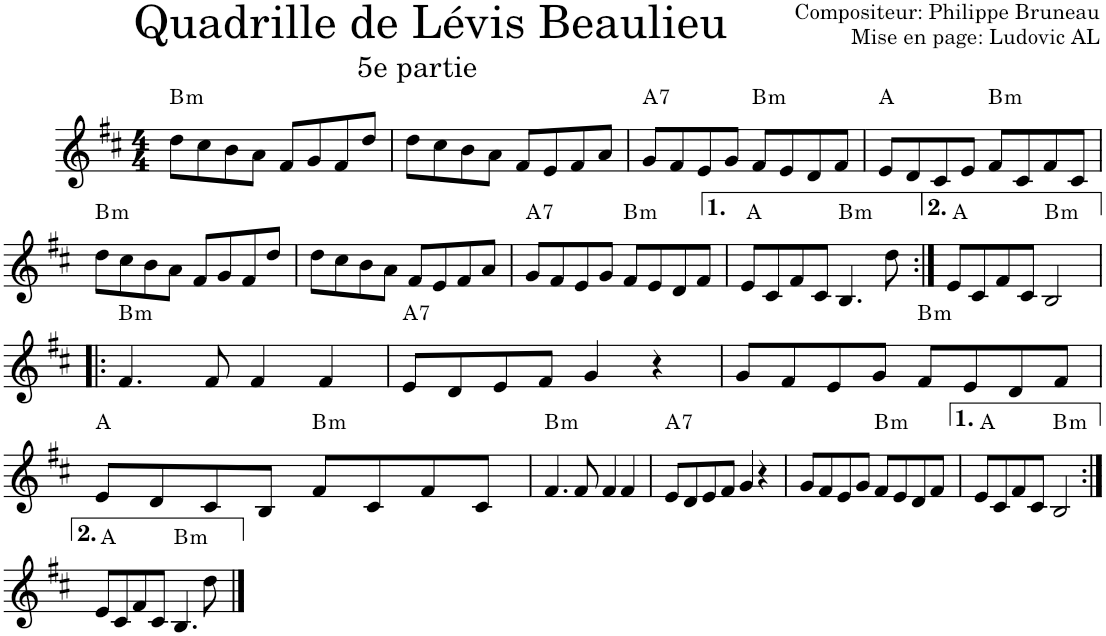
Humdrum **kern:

**kern	**harte
*part1	*part1
*staff1	*
*I"Voice	*
*I'V	*
*clefG2	*
*k[f#c#]	*
*M4/4	*
=1	=1
!	!LO:H:kt=m
8dd\L	B:min
8cc#\	.
8b\	.
8a\J	.
8f#/L	.
8g/	.
8f#/	.
8dd/J	.
=2	=2
8dd\L	.
8cc#\	.
8b\	.
8a\J	.
8f#/L	.
8e/	.
8f#/	.
8a/J	.
=3	=3
!	!LO:H:kt=7
8g/L	A:7
8f#/	.
8e/	.
8g/J	.
!	!LO:H:kt=m
8f#/L	B:min
8e/	.
8d/	.
8f#/J	.
=4	=4
8e/L	A:maj
8d/	.
8c#/	.
8e/J	.
!	!LO:H:kt=m
8f#/L	B:min
8c#/	.
8f#/	.
8c#/J	.
!!LO:LB:g=z
=5	=5
!	!LO:H:kt=m
8dd\L	B:min
8cc#\	.
8b\	.
8a\J	.
8f#/L	.
8g/	.
8f#/	.
8dd/J	.
=6	=6
8dd\L	.
8cc#\	.
8b\	.
8a\J	.
8f#/L	.
8e/	.
8f#/	.
8a/J	.
=7	=7
!	!LO:H:kt=7
8g/L	A:7
8f#/	.
8e/	.
8g/J	.
!	!LO:H:kt=m
8f#/L	B:min
8e/	.
8d/	.
8f#/J	.
=8	=8
8e/L	A:maj
8c#/	.
8f#/	.
8c#/J	.
!	!LO:H:kt=m
4.B/	B:min
8dd\	.
=9:|!	=9:|!
8e/L	A:maj
8c#/	.
8f#/	.
8c#/J	.
!	!LO:H:kt=m
2B/	B:min
!!LO:LB:g=z
=10!|:	=10!|:
!	!LO:H:kt=m
4.f#/	B:min
8f#/	.
4f#/	.
4f#/	.
=11	=11
!	!LO:H:kt=7
8e/L	A:7
8d/	.
8e/	.
8f#/J	.
4g/	.
4r	.
=12	=12
8g/L	.
8f#/	.
8e/	.
8g/J	.
!	!LO:H:kt=m
8f#/L	B:min
8e/	.
8d/	.
8f#/J	.
!!LO:LB:g=z
=13	=13
8e/L	A:maj
8d/	.
8c#/	.
8B/J	.
!	!LO:H:kt=m
8f#/L	B:min
8c#/	.
8f#/	.
8c#/J	.
=14	=14
!	!LO:H:kt=m
4.f#/	B:min
8f#/	.
4f#/	.
4f#/	.
=15	=15
!	!LO:H:kt=7
8e/L	A:7
8d/	.
8e/	.
8f#/J	.
4g/	.
4r	.
=16	=16
8g/L	.
8f#/	.
8e/	.
8g/J	.
!	!LO:H:kt=m
8f#/L	B:min
8e/	.
8d/	.
8f#/J	.
=17	=17
8e/L	A:maj
8c#/	.
8f#/	.
8c#/J	.
!	!LO:H:kt=m
2B/	B:min
!!LO:LB:g=z
=18:|!	=18:|!
8e/L	A:maj
8c#/	.
8f#/	.
8c#/J	.
!	!LO:H:kt=m
4.B/	B:min
8dd\	.
==	==
*-	*-
